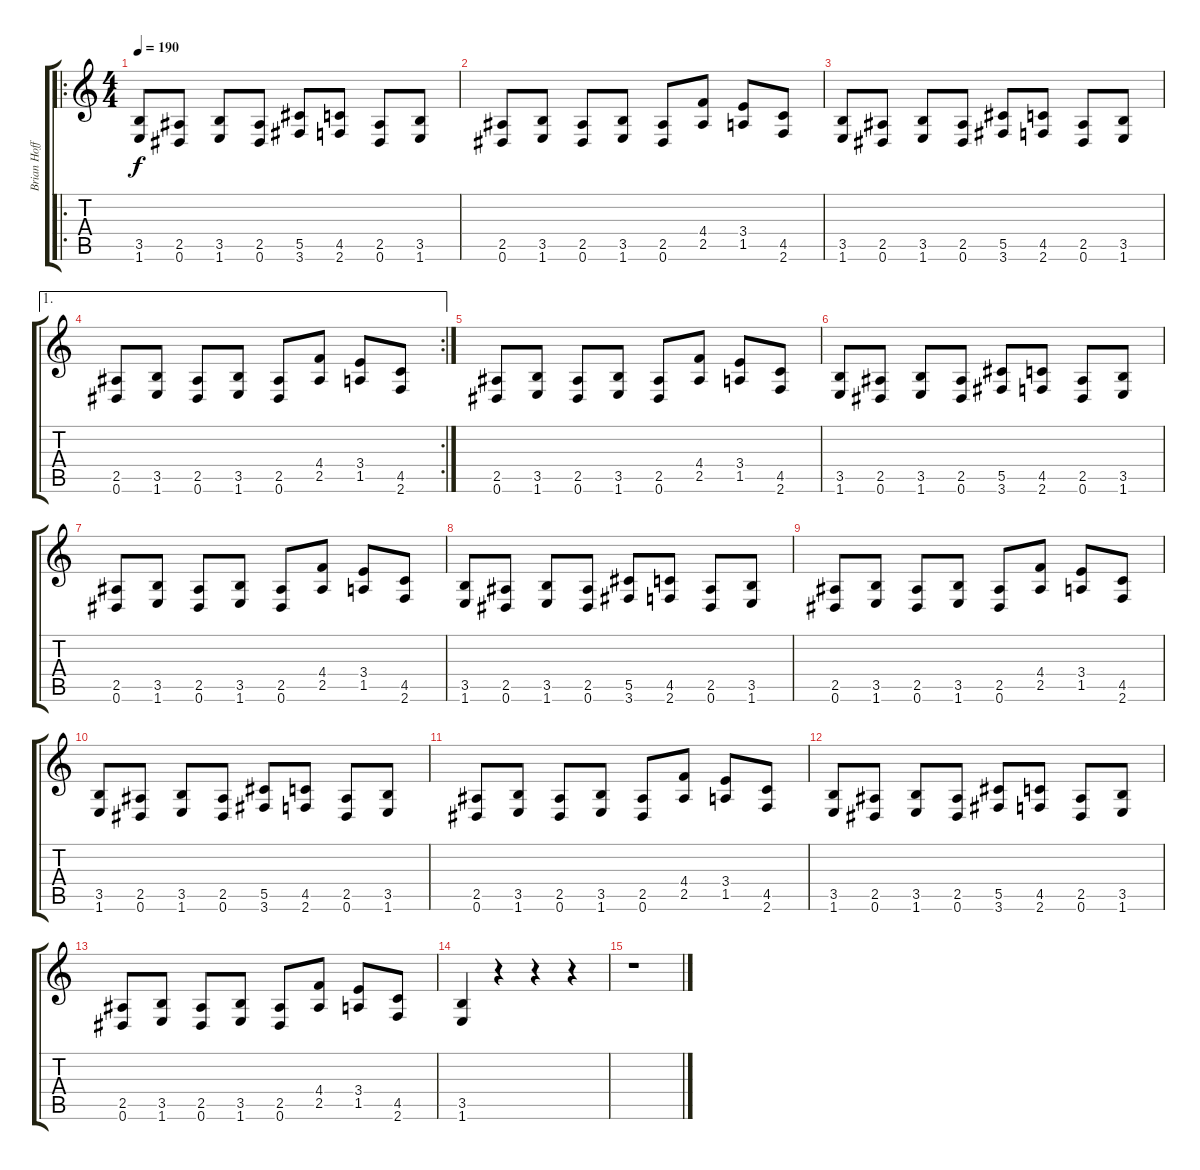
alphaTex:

\track ("Brian Hoffman" "Brian Hoff") {instrument distortionguitar}
\staff {score tabs}
\tuning (Eb4 Bb3 Gb3 Db3 Ab2 Eb2) {hide}
\ro
\ts (4 4)
\tempo 190
\clef g2
\ks c
(3.5 1.6).8{dy f} (2.5 0.6).8 (3.5 1.6).8 (2.5 0.6).8 (5.5 3.6).8 (4.5 2.6).8 (2.5 0.6).8 (3.5 1.6).8 |
(2.5 0.6).8 (3.5 1.6).8 (2.5 0.6).8 (3.5 1.6).8 (2.5 0.6).8 (4.4 2.5).8 (3.4 1.5).8 (4.5 2.6).8 |
(3.5 1.6).8 (2.5 0.6).8 (3.5 1.6).8 (2.5 0.6).8 (5.5 3.6).8 (4.5 2.6).8 (2.5 0.6).8 (3.5 1.6).8 |
\ae 1
\rc 2
(2.5 0.6).8 (3.5 1.6).8 (2.5 0.6).8 (3.5 1.6).8 (2.5 0.6).8 (4.4 2.5).8 (3.4 1.5).8 (4.5 2.6).8 |
(2.5 0.6).8 (3.5 1.6).8 (2.5 0.6).8 (3.5 1.6).8 (2.5 0.6).8 (4.4 2.5).8 (3.4 1.5).8 (4.5 2.6).8 |
(3.5 1.6).8 (2.5 0.6).8 (3.5 1.6).8 (2.5 0.6).8 (5.5 3.6).8 (4.5 2.6).8 (2.5 0.6).8 (3.5 1.6).8 |
(2.5 0.6).8 (3.5 1.6).8 (2.5 0.6).8 (3.5 1.6).8 (2.5 0.6).8 (4.4 2.5).8 (3.4 1.5).8 (4.5 2.6).8 |
(3.5 1.6).8 (2.5 0.6).8 (3.5 1.6).8 (2.5 0.6).8 (5.5 3.6).8 (4.5 2.6).8 (2.5 0.6).8 (3.5 1.6).8 |
(2.5 0.6).8 (3.5 1.6).8 (2.5 0.6).8 (3.5 1.6).8 (2.5 0.6).8 (4.4 2.5).8 (3.4 1.5).8 (4.5 2.6).8 |
(3.5 1.6).8 (2.5 0.6).8 (3.5 1.6).8 (2.5 0.6).8 (5.5 3.6).8 (4.5 2.6).8 (2.5 0.6).8 (3.5 1.6).8 |
(2.5 0.6).8 (3.5 1.6).8 (2.5 0.6).8 (3.5 1.6).8 (2.5 0.6).8 (4.4 2.5).8 (3.4 1.5).8 (4.5 2.6).8 |
(3.5 1.6).8 (2.5 0.6).8 (3.5 1.6).8 (2.5 0.6).8 (5.5 3.6).8 (4.5 2.6).8 (2.5 0.6).8 (3.5 1.6).8 |
(2.5 0.6).8 (3.5 1.6).8 (2.5 0.6).8 (3.5 1.6).8 (2.5 0.6).8 (4.4 2.5).8 (3.4 1.5).8 (4.5 2.6).8 |
(3.5 1.6).4 r.4 r.4 r.4 |
r.1
